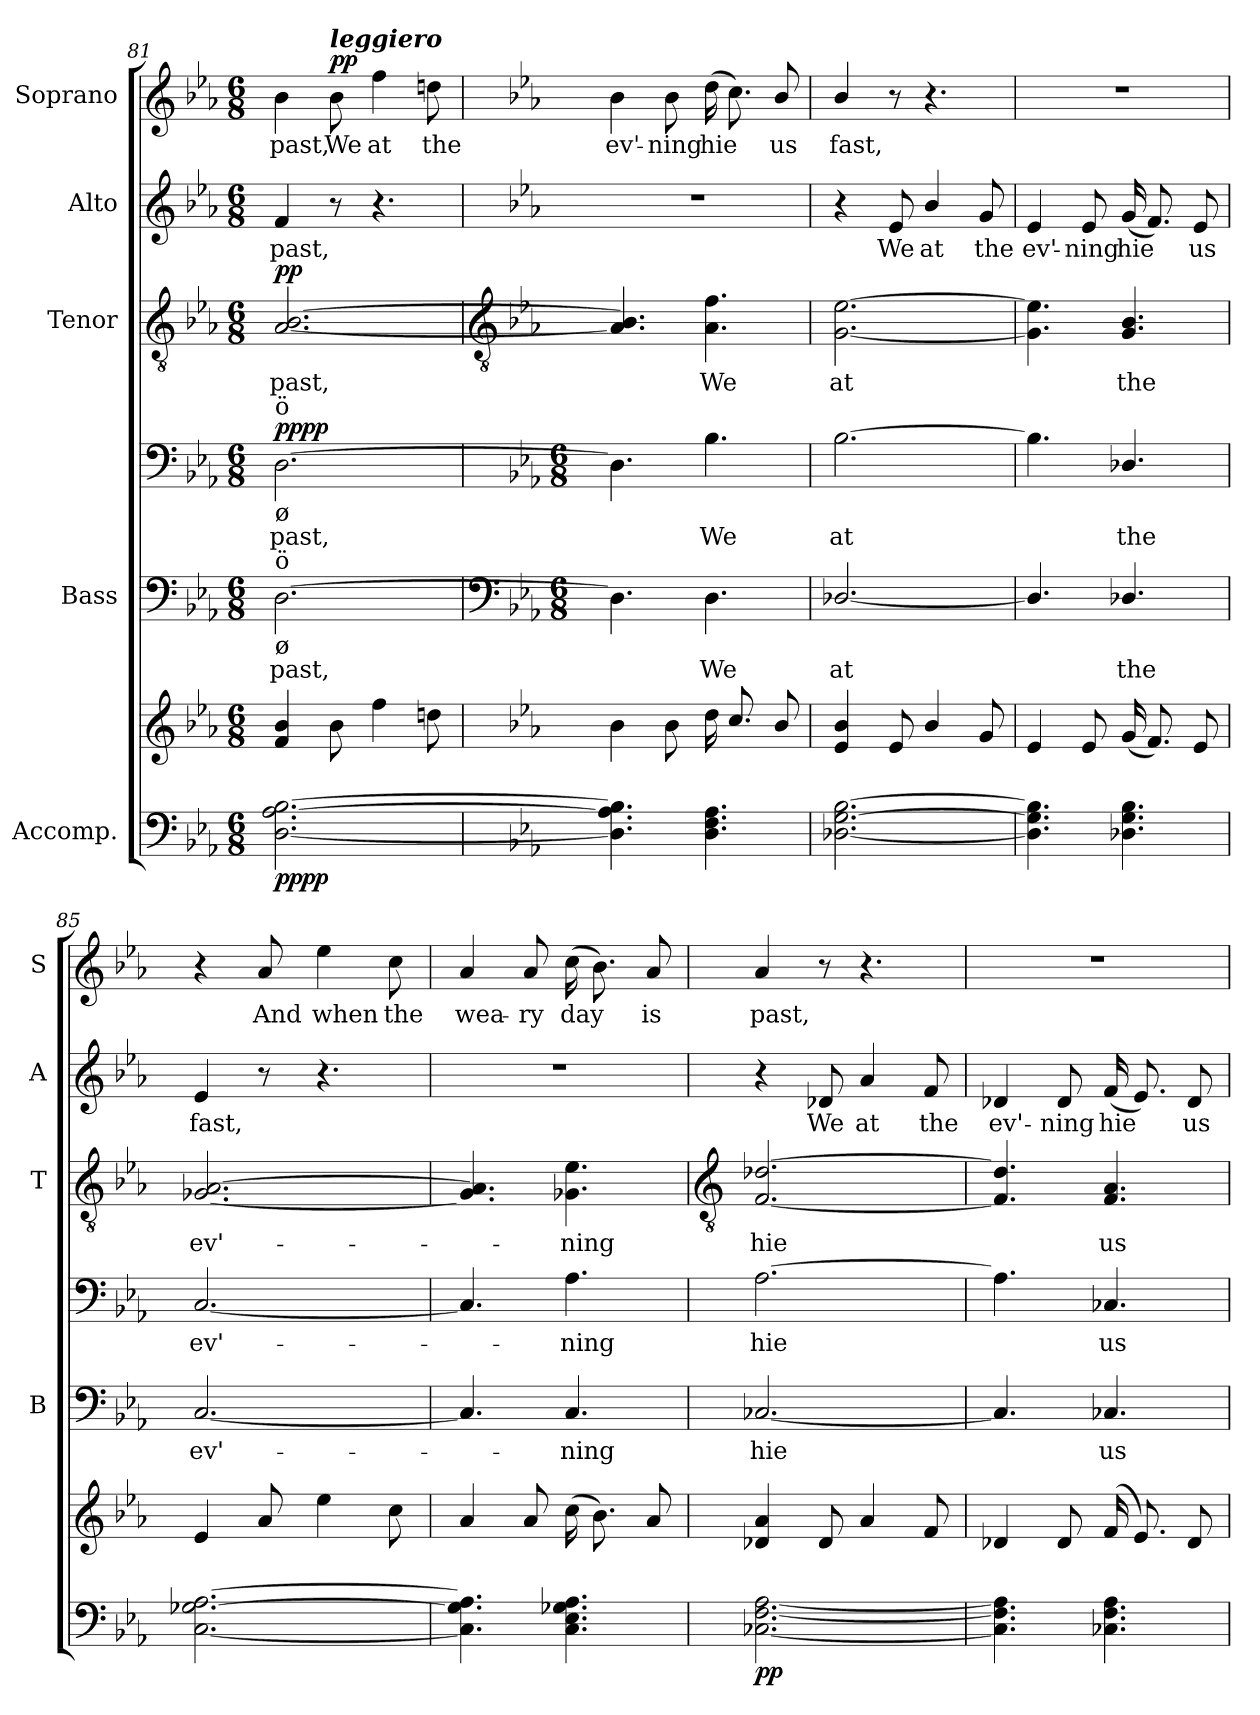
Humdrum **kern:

**kern	**kern	**dynam	**kern	**text	**kern	**text	**dynam	**kern	**text	**dynam	**kern	**text	**kern	**text	**dynam
*part5	*part5	*part5	*part4	*part4	*part4	*part4	*part4	*part3	*part3	*part3	*part2	*part2	*part1	*part1	*part1
*staff7	*staff6	*staff6/7	*staff5	*staff5	*staff4	*staff4	*staff4/5	*staff3	*staff3	*staff3	*staff2	*staff2	*staff1	*staff1	*staff1
*I"Accomp.	*	*	*I"Bass	*	*	*	*	*I"Tenor	*	*	*I"Alto	*	*I"Soprano	*	*
*	*	*	*I'B	*	*	*	*	*I'T	*	*	*I'A	*	*I'S	*	*
*clefF4	*clefG2	*	*	*	*clefF4	*	*	*clefGv2	*	*	*clefG2	*	*clefG2	*	*
*k[b-e-a-]	*k[b-e-a-]	*	*k[b-e-a-]	*	*k[b-e-a-]	*	*	*k[b-e-a-]	*	*	*k[b-e-a-]	*	*k[b-e-a-]	*	*
*E-:	*E-:	*	*E-:	*	*E-:	*	*	*E-:	*	*	*E-:	*	*E-:	*	*
*M6/8	*M6/8	*	*M6/8	*	*M6/8	*	*	*M6/8	*	*	*M6/8	*	*M6/8	*	*
=81	=81	=81	=81	=81	=81	=81	=81	=81	=81	=81	=81	=81	=81	=81	=81
!	!	!	!	!	!LO:TX:b:t=ø	!	!	!	!	!	!	!	!	!	!
!	!	!	!	!	!LO:TX:a:t=ö	!	!	!	!	!	!	!	!	!	!
!	!	!	!LO:TX:b:t=ø	!	!	!	!	!	!	!	!	!	!	!	!
!	!	!	!LO:TX:a:t=ö	!	!	!	!	!	!	!	!	!	!	!	!
!	!	!LO:DY:b=2	!	!LO:LY:b	!	!LO:LY:b	!	!	!LO:LY:b	!	!	!LO:LY:b	!	!LO:LY:b	!
!	!	!LO:DY:n=1:b	!	!	!	!	!LO:DY:b=2	!	!	!	!	!	!	!	!
!	!	!	!	!	!	!	!LO:DY:n=1:b	!	!	!LO:DY:b	!	!	!	!	!
[2.D [2.A- [2.B-	4f 4b-	pp pp	[2.D	past,	[2.D	past,	pp pp	[2.A- [2.B-	past,	pp	4f	past,	4b-	past,	.
!	!	!	!	!	!	!	!	!	!	!	!	!	!LO:TX:a:Bi:t=leggiero	!	!
!	!	!	!	!	!	!	!	!	!	!	!	!	!	!LO:LY:b	!LO:DY:b
.	8b-	.	.	.	.	.	.	.	.	.	8r	.	8b-	We	pp
!	!	!	!	!	!	!	!	!	!	!	!	!	!	!LO:LY:b	!
.	4ff	.	.	.	.	.	.	.	.	.	4.r	.	4ff	at	.
!	!	!	!	!	!	!	!	!	!	!	!	!	!	!LO:LY:b	!
.	8ddn	.	.	.	.	.	.	.	.	.	.	.	8ddn	the	.
!!LO:LB:g=z
=82	=82	=82	=82	=82	=82	=82	=82	=82	=82	=82	=82	=82	=82	=82	=82
*	*	*	*clefF4	*	*	*	*	*clefGv2	*	*	*	*	*	*	*
*	*	*	*k[b-e-a-]	*	*k[b-e-a-]	*	*	*	*	*	*	*	*	*	*
*	*	*	*E-:	*	*E-:	*	*	*	*	*	*	*	*	*	*
*	*	*	*M6/8	*	*M6/8	*	*	*	*	*	*	*	*	*	*
!	!	!	!	!	!	!	!	!	!	!	!LO:N:vis=1	!	!	!LO:LY:b	!
4.D] 4.A-] 4.B-]	4b-	.	4.D]	.	4.D]	.	.	4.A-] 4.B-]	.	.	2.r	.	4b-	ev'-	.
!	!	!	!	!	!	!	!	!	!	!	!	!	!	!LO:LY:b	!
.	8b-	.	.	.	.	.	.	.	.	.	.	.	8b-	-ning	.
!	!	!	!	!LO:LY:b	!	!LO:LY:b	!	!	!LO:LY:b	!	!	!	!	!LO:LY:b	!
4.D 4.F 4.A-	16dd\LL	.	4.D	We	4.B-	We	.	4.A- 4.f	We	.	.	.	(>16ddLL	hie	.
.	8.cc/	.	.	.	.	.	.	.	.	.	.	.	8.ccJ)	.	.
!	!	!	!	!	!	!	!	!	!	!	!	!	!	!LO:LY:b	!
.	8b-/J	.	.	.	.	.	.	.	.	.	.	.	8b-/	us	.
=83	=83	=83	=83	=83	=83	=83	=83	=83	=83	=83	=83	=83	=83	=83	=83
!	!	!	!	!LO:LY:b	!	!LO:LY:b	!	!	!LO:LY:b	!	!	!	!	!LO:LY:b	!
[2.D-X [2.G [2.B-	4e-/ 4b-/	.	[2.D-X/	at	[2.B-	at	.	[2.G [2.e-	at	.	4r	.	4b-/	fast,	.
!	!	!	!	!	!	!	!	!	!	!	!	!LO:LY:b	!	!	!
.	8e-	.	.	.	.	.	.	.	.	.	8e-	We	8r	.	.
!	!	!	!	!	!	!	!	!	!	!	!	!LO:LY:b	!	!	!
.	4b-/	.	.	.	.	.	.	.	.	.	4b-/	at	4.r	.	.
!	!	!	!	!	!	!	!	!	!	!	!	!LO:LY:b	!	!	!
.	8g	.	.	.	.	.	.	.	.	.	8g	the	.	.	.
=84	=84	=84	=84	=84	=84	=84	=84	=84	=84	=84	=84	=84	=84	=84	=84
!	!	!	!	!	!	!	!	!	!	!	!	!LO:LY:b	!LO:N:vis=1	!	!
4.D-] 4.G] 4.B-]	4e-	.	4.D-/]	.	4.B-]	.	.	4.G] 4.e-]	.	.	4e-	ev'-	2.r	.	.
!	!	!	!	!	!	!	!	!	!	!	!	!LO:LY:b	!	!	!
.	8e-	.	.	.	.	.	.	.	.	.	8e-	-ning	.	.	.
!	!	!	!	!LO:LY:b	!	!LO:LY:b	!	!	!LO:LY:b	!	!	!LO:LY:b	!	!	!
4.D-\ 4.G\ 4.B-\	(<16gLL	.	4.D-/	the	4.D-X/	the	.	4.G 4.B-	the	.	(<16gLL	hie	.	.	.
.	8.f)	.	.	.	.	.	.	.	.	.	8.fJ)	.	.	.	.
!	!	!	!	!	!	!	!	!	!	!	!	!LO:LY:b	!	!	!
.	8e-J	.	.	.	.	.	.	.	.	.	8e-	us	.	.	.
=85	=85	=85	=85	=85	=85	=85	=85	=85	=85	=85	=85	=85	=85	=85	=85
!	!	!	!	!LO:LY:b	!	!LO:LY:b	!	!	!LO:LY:b	!	!	!LO:LY:b	!	!	!
[2.C [2.G-X [2.A-	4e-	.	[2.C	ev'-	[2.C	ev'-	.	[2.G-X [2.A-	ev'-	.	4e-	fast,	4r	.	.
!	!	!	!	!	!	!	!	!	!	!	!	!	!	!LO:LY:b	!
.	8a-	.	.	.	.	.	.	.	.	.	8r	.	8a-	And	.
!	!	!	!	!	!	!	!	!	!	!	!	!	!	!LO:LY:b	!
.	4ee-	.	.	.	.	.	.	.	.	.	4.r	.	4ee-	when	.
!	!	!	!	!	!	!	!	!	!	!	!	!	!	!LO:LY:b	!
.	8cc	.	.	.	.	.	.	.	.	.	.	.	8cc	the	.
=86	=86	=86	=86	=86	=86	=86	=86	=86	=86	=86	=86	=86	=86	=86	=86
!	!	!	!	!	!	!	!	!	!	!	!LO:N:vis=1	!	!	!LO:LY:b	!
4.C] 4.G-] 4.A-]	4a-	.	4.C]	.	4.C]	.	.	4.G-] 4.A-]	.	.	2.r	.	4a-	wea-	.
!	!	!	!	!	!	!	!	!	!	!	!	!	!	!LO:LY:b	!
.	8a-	.	.	.	.	.	.	.	.	.	.	.	8a-	-ry	.
!	!	!	!	!LO:LY:b	!	!LO:LY:b	!	!	!LO:LY:b	!	!	!	!	!LO:LY:b	!
4.C 4.E- 4.G- 4.A-	(>16ccLL	.	4.C	ning	4.A-	ning	.	4.G- 4.e-	ning	.	.	.	(>16ccLL	day	.
.	8.b-)	.	.	.	.	.	.	.	.	.	.	.	8.b-J)	.	.
!	!	!	!	!	!	!	!	!	!	!	!	!	!	!LO:LY:b	!
.	8a-J	.	.	.	.	.	.	.	.	.	.	.	8a-	is	.
!!LO:LB:g=z
=87	=87	=87	=87	=87	=87	=87	=87	=87	=87	=87	=87	=87	=87	=87	=87
*	*	*	*	*	*	*	*	*clefGv2	*	*	*	*	*	*	*
*	*^	*	*	*	*	*	*	*	*	*	*	*	*	*	*
!LO:N:vis=1	!	!LO:N:vis=1	!LO:DY:b=2	!	!LO:LY:b	!	!LO:LY:b	!	!	!LO:LY:b	!	!	!	!	!LO:LY:b	!
*^	*	*	*	*	*	*	*	*	*	*	*	*	*	*	*	*
2.ryy	[2.C-X\ [2.F\ [2.A-\	4d-X 4a-	2.ryy	pp	[2.C-X	hie	[2.A-	hie	.	[2.F [2.d-X	hie	.	4r	.	4a-	past,	.
!	!	!	!	!	!	!	!	!	!	!	!	!	!	!LO:LY:b	!	!	!
.	.	8d-	.	.	.	.	.	.	.	.	.	.	8d-X	We	8r	.	.
!	!	!	!	!	!	!	!	!	!	!	!	!	!	!LO:LY:b	!	!	!
.	.	4a-	.	.	.	.	.	.	.	.	.	.	4a-	at	4.r	.	.
!	!	!	!	!	!	!	!	!	!	!	!	!	!	!LO:LY:b	!	!	!
.	.	8f	.	.	.	.	.	.	.	.	.	.	8f	the	.	.	.
=88	=88	=88	=88	=88	=88	=88	=88	=88	=88	=88	=88	=88	=88	=88	=88	=88	=88
!LO:N:vis=1	!	!	!LO:N:vis=1	!	!	!	!	!	!	!	!	!	!	!LO:LY:b	!LO:N:vis=1	!	!
2.ryy	4.C-\] 4.F\] 4.A-\]	4d-X	2.ryy	.	4.C-]	.	4.A-]	.	.	4.F] 4.d-]	.	.	4d-X	ev'-	2.r	.	.
!	!	!	!	!	!	!	!	!	!	!	!	!	!	!LO:LY:b	!	!	!
.	.	8d-	.	.	.	.	.	.	.	.	.	.	8d-	-ning	.	.	.
!	!	!	!	!	!	!LO:LY:b	!	!LO:LY:b	!	!	!LO:LY:b	!	!	!LO:LY:b	!	!	!
.	4.C-\ 4.F\ 4.A-\	(<16fLL	.	.	4.C-	us	4.C-X	us	.	4.F 4.A-	us	.	(<16fLL	hie	.	.	.
.	.	8.e-)	.	.	.	.	.	.	.	.	.	.	8.e-)	.	.	.	.
!	!	!	!	!	!	!	!	!	!	!	!	!	!	!LO:LY:b	!	!	!
.	.	8d-J	.	.	.	.	.	.	.	.	.	.	8d-J	us	.	.	.
*v	*v	*	*	*	*	*	*	*	*	*	*	*	*	*	*	*	*
*	*v	*v	*	*	*	*	*	*	*	*	*	*	*	*	*	*
=	=	=	=	=	=	=	=	=	=	=	=	=	=	=	=
*-	*-	*-	*-	*-	*-	*-	*-	*-	*-	*-	*-	*-	*-	*-	*-
